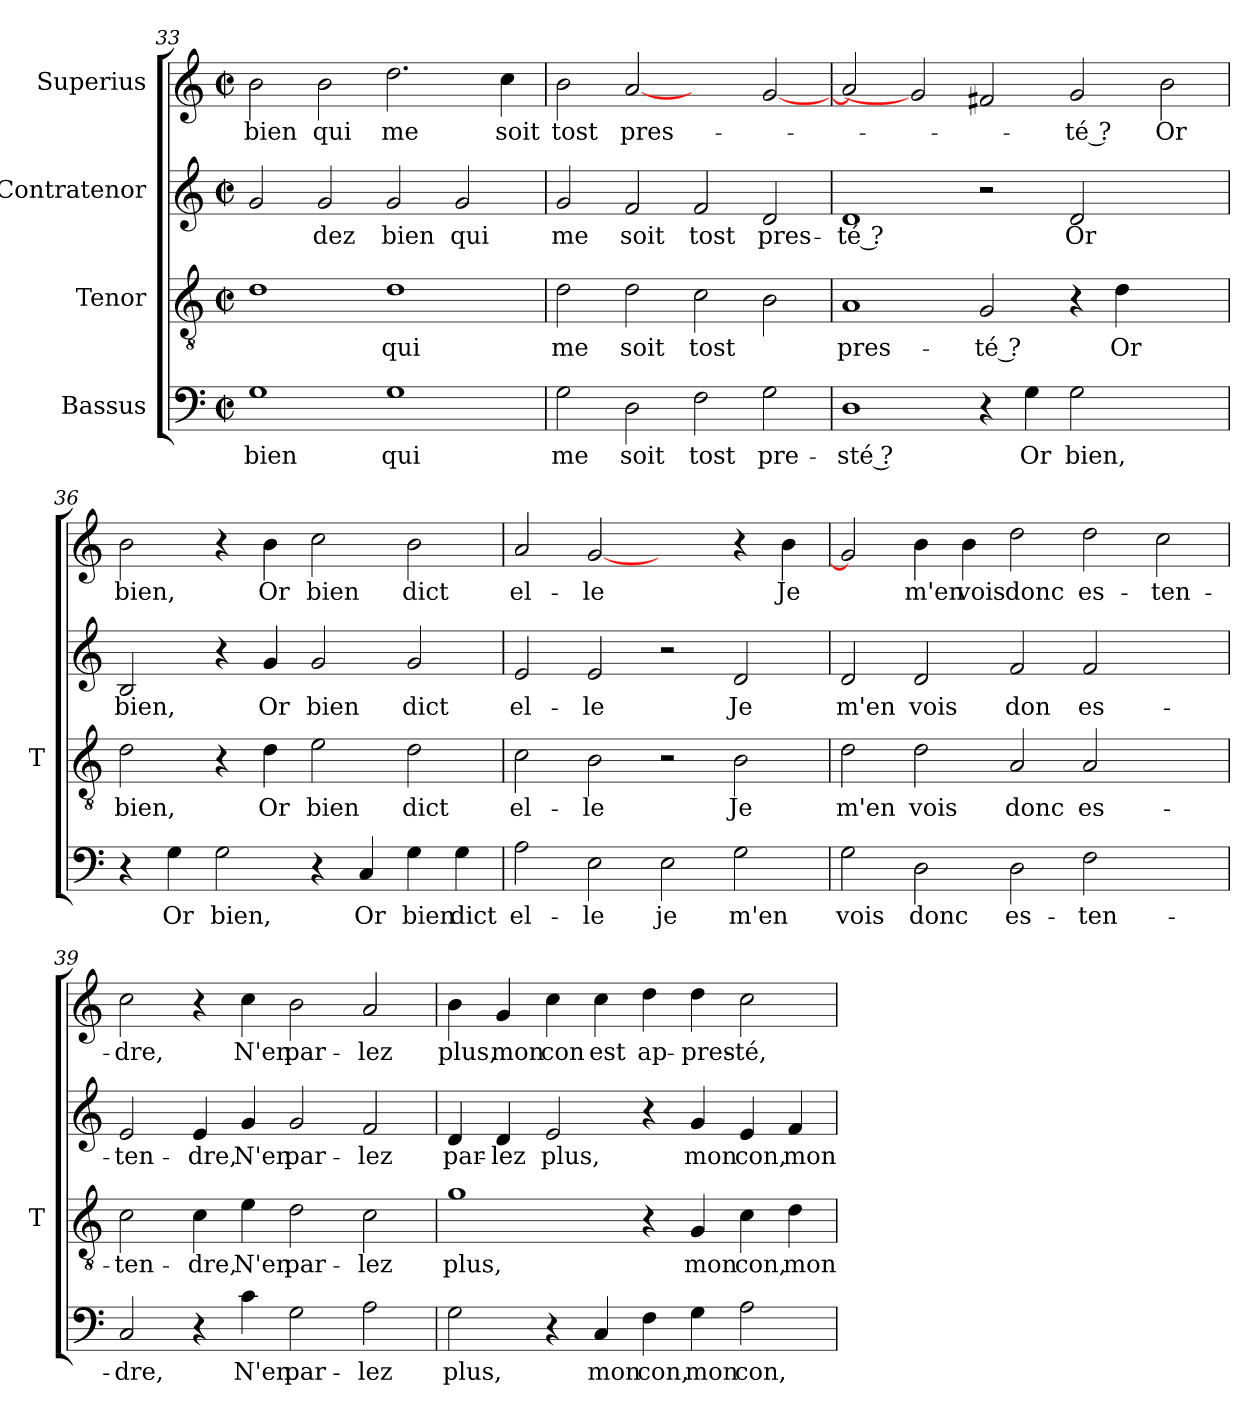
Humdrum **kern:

**kern	**text	**kern	**text	**kern	**text	**kern	**text
*part4	*part4	*part3	*part3	*part2	*part2	*part1	*part1
*staff4	*staff4	*staff3	*staff3	*staff2	*staff2	*staff1	*staff1
*I"Bassus	*	*I"Tenor	*	*I"Contratenor	*	*I"Superius	*
*	*	*I'T	*	*	*	*	*
*clefF4	*	*clefGv2	*	*clefG2	*	*clefG2	*
*k[]	*	*k[]	*	*k[]	*	*k[]	*
*C:	*	*C:	*	*C:	*	*C:	*
*M2/2	*	*M2/2	*	*M2/2	*	*M2/2	*
*met(c|)	*	*met(c|)	*	*met(c|)	*	*met(c|)	*
=33	=33	=33	=33	=33	=33	=33	=33
1G	-bien	1d	.	2g	.	2b	-bien
.	.	.	.	2g	-dez	2b	-qui
1G	-qui	1d	-qui	2g	-bien	2.dd	-me
.	.	.	.	2g	-qui	.	.
.	.	.	.	.	.	4cc	-soit
=34	=34	=34	=34	=34	=34	=34	=34
2G	-me	2d	-me	2g	-me	2b	-tost
2D	-soit	2d	-soit	2f	-soit	[2a	pres-
2F	-tost	2c	-tost	2f	-tost	2ryy	.
2G	pre-	2B	.	2d	pres-	[2g	.
=35	=35	=35	=35	=35	=35	=35	=35
1D	-sté ?	1A	pres-	1d	-té ?	2a]	.
.	.	.	.	.	.	2g]	.
4r	.	2G	-té ?	2r	.	2f#X	.
4G	-Or	.	.	.	.	.	.
2G	-bien,	4r	.	2d	-Or	2g	-té ?
.	.	4d	-Or	.	.	.	.
2ryy	.	2ryy	.	2ryy	.	2b	-Or
!!LO:PB:g=z
=36	=36	=36	=36	=36	=36	=36	=36
4r	.	2d	-bien,	2B	-bien,	2b	-bien,
4G	-Or	.	.	.	.	.	.
2G	-bien,	4r	.	4r	.	4r	.
.	.	4d	-Or	4g	-Or	4b	-Or
4r	.	2e	-bien	2g	-bien	2cc	-bien
4C	-Or	.	.	.	.	.	.
4G	-bien	2d	-dict	2g	-dict	2b	-dict
4G	-dict	.	.	.	.	.	.
=37	=37	=37	=37	=37	=37	=37	=37
2A	el-	2c	el-	2e	el-	2a	el-
2E	-le	2B	-le	2e	-le	[2g	-le
2E	-je	2r	.	2r	.	2ryy	.
2G	-m'en	2B	-Je	2d	-Je	4r	.
.	.	.	.	.	.	4b	-Je
=38	=38	=38	=38	=38	=38	=38	=38
2G	-vois	2d	-m'en	2d	-m'en	2g]	.
2D	-donc	2d	-vois	2d	-vois	4b	-m'en
.	.	.	.	.	.	4b	-vois
2D	es-	2A	-donc	2f	-don	2dd	-donc
2F	ten-	2A	es-	2f	es-	2dd	es-
2ryy	.	2ryy	.	2ryy	.	2cc	ten-
=39	=39	=39	=39	=39	=39	=39	=39
2C	-dre,	2c	ten-	2e	ten-	2cc	-dre,
4r	.	4c	-dre,	4e	-dre,	4r	.
4c	-N'en	4e	-N'en	4g	-N'en	4cc	-N'en
2G	par-	2d	par-	2g	par-	2b	par-
2A	-lez	2c	-lez	2f	-lez	2a	-lez
!!LO:LB:g=z
=40	=40	=40	=40	=40	=40	=40	=40
2G	-plus,	1g	-plus,	4d	par-	4b	-plus,
.	.	.	.	4d	-lez	4g	-mon
4r	.	.	.	2e	-plus,	4cc	-con
4C	-mon	.	.	.	.	4cc	-est
4F	-con,	4r	.	4r	.	4dd	ap-
4G	-mon	4G	-mon	4g	-mon	4dd	pres-
2A	-con,	4c	-con,	4e	-con,	2cc	-té,
.	.	4d	-mon	4f	-mon	.	.
=	=	=	=	=	=	=	=
*-	*-	*-	*-	*-	*-	*-	*-
